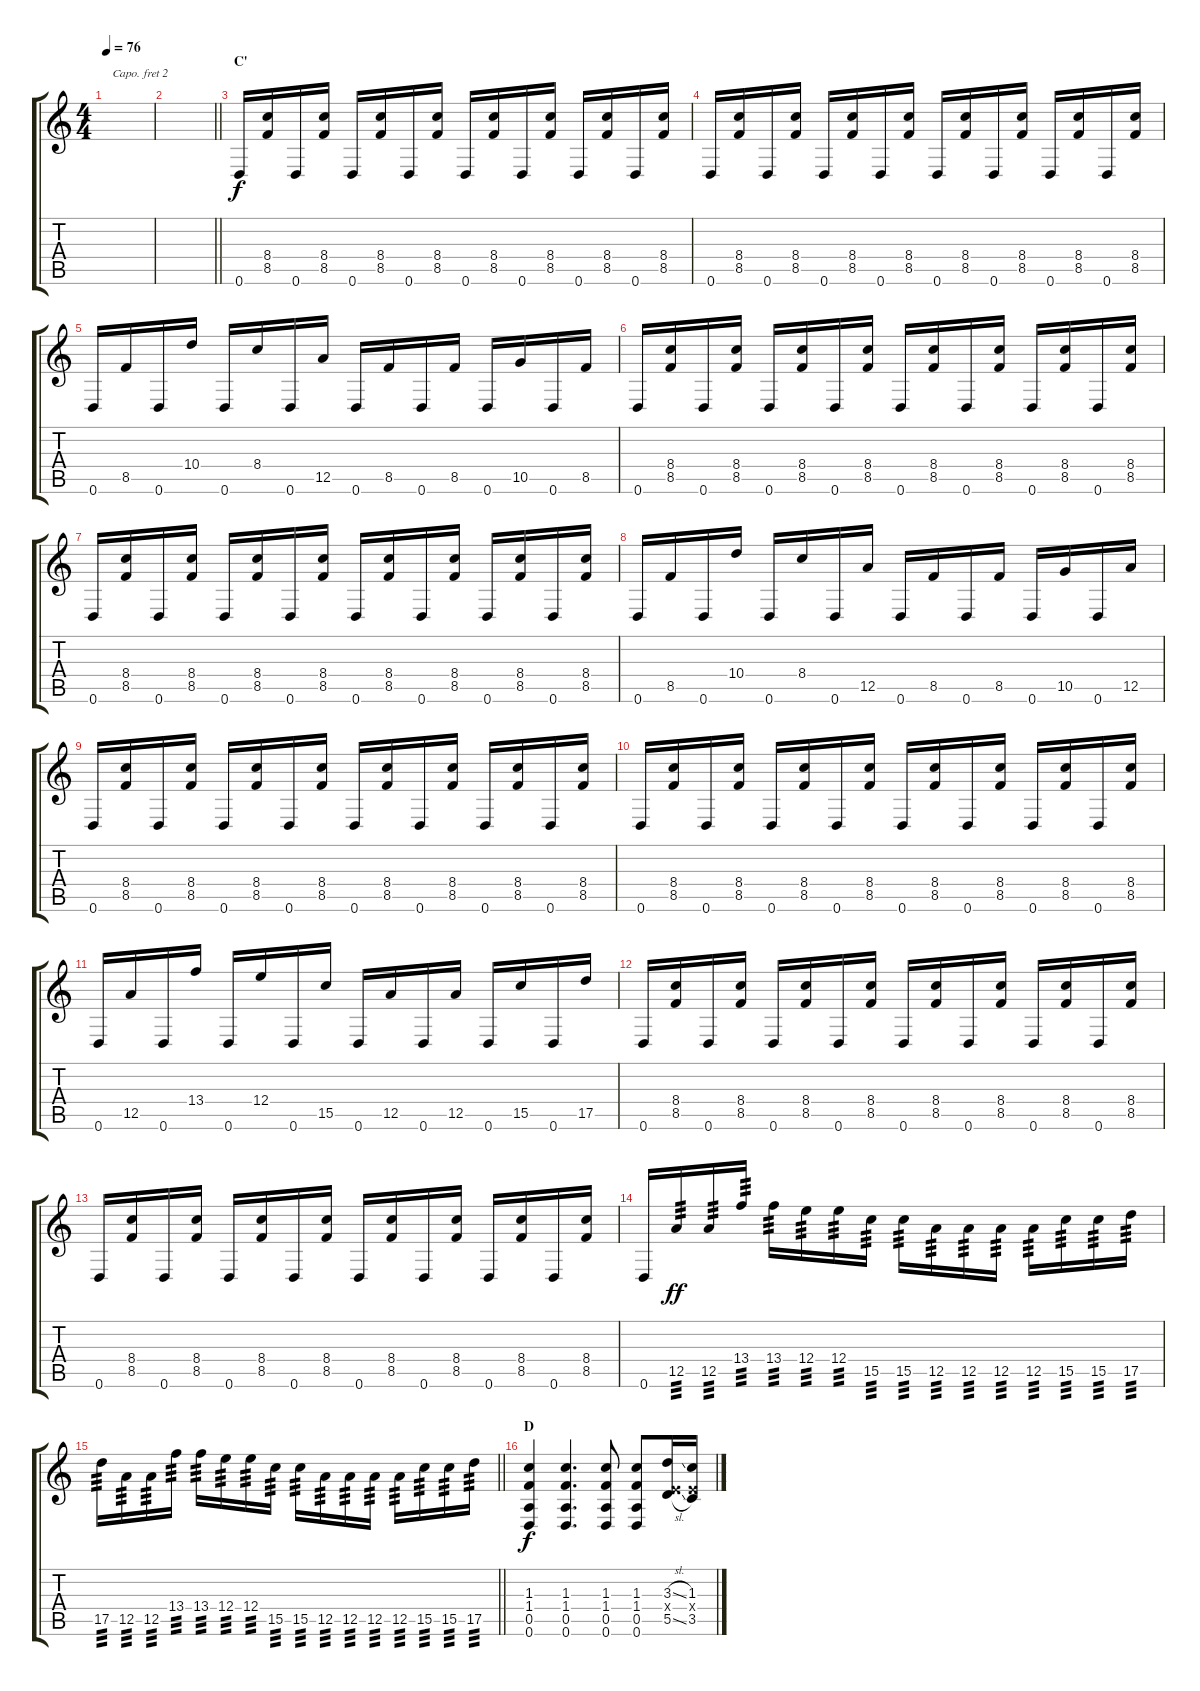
\track "" {instrument distortionguitar}
\staff {score tabs}
\capo 2
\tuning (G4 E4 A3 D3 G2 C2) {hide}
\ts (4 4)
\tempo 76
\clef g2
\ks c
|
\barLineRight lightlight
|
\section ("" "C'")
0.6.16 (8.4 8.5).16 0.6.16 (8.4 8.5).16 0.6.16 (8.4 8.5).16 0.6.16 (8.4 8.5).16 0.6.16 (8.4 8.5).16 0.6.16 (8.4 8.5).16 0.6.16 (8.4 8.5).16 0.6.16 (8.4 8.5).16 |
0.6.16 (8.4 8.5).16 0.6.16 (8.4 8.5).16 0.6.16 (8.4 8.5).16 0.6.16 (8.4 8.5).16 0.6.16 (8.4 8.5).16 0.6.16 (8.4 8.5).16 0.6.16 (8.4 8.5).16 0.6.16 (8.4 8.5).16 |
0.6.16 8.5.16 0.6.16 10.4.16 0.6.16 8.4.16 0.6.16 12.5.16 0.6.16 8.5.16 0.6.16 8.5.16 0.6.16 10.5.16 0.6.16 8.5.16 |
0.6.16 (8.4 8.5).16 0.6.16 (8.4 8.5).16 0.6.16 (8.4 8.5).16 0.6.16 (8.4 8.5).16 0.6.16 (8.4 8.5).16 0.6.16 (8.4 8.5).16 0.6.16 (8.4 8.5).16 0.6.16 (8.4 8.5).16 |
0.6.16 (8.4 8.5).16 0.6.16 (8.4 8.5).16 0.6.16 (8.4 8.5).16 0.6.16 (8.4 8.5).16 0.6.16 (8.4 8.5).16 0.6.16 (8.4 8.5).16 0.6.16 (8.4 8.5).16 0.6.16 (8.4 8.5).16 |
0.6.16 8.5.16 0.6.16 10.4.16 0.6.16 8.4.16 0.6.16 12.5.16 0.6.16 8.5.16 0.6.16 8.5.16 0.6.16 10.5.16 0.6.16 12.5.16 |
0.6.16 (8.4 8.5).16 0.6.16 (8.4 8.5).16 0.6.16 (8.4 8.5).16 0.6.16 (8.4 8.5).16 0.6.16 (8.4 8.5).16 0.6.16 (8.4 8.5).16 0.6.16 (8.4 8.5).16 0.6.16 (8.4 8.5).16 |
0.6.16 (8.4 8.5).16 0.6.16 (8.4 8.5).16 0.6.16 (8.4 8.5).16 0.6.16 (8.4 8.5).16 0.6.16 (8.4 8.5).16 0.6.16 (8.4 8.5).16 0.6.16 (8.4 8.5).16 0.6.16 (8.4 8.5).16 |
0.6.16 12.5.16 0.6.16 13.4.16 0.6.16 12.4.16 0.6.16 15.5.16 0.6.16 12.5.16 0.6.16 12.5.16 0.6.16 15.5.16 0.6.16 17.5.16 |
0.6.16 (8.4 8.5).16 0.6.16 (8.4 8.5).16 0.6.16 (8.4 8.5).16 0.6.16 (8.4 8.5).16 0.6.16 (8.4 8.5).16 0.6.16 (8.4 8.5).16 0.6.16 (8.4 8.5).16 0.6.16 (8.4 8.5).16 |
0.6.16 (8.4 8.5).16 0.6.16 (8.4 8.5).16 0.6.16 (8.4 8.5).16 0.6.16 (8.4 8.5).16 0.6.16 (8.4 8.5).16 0.6.16 (8.4 8.5).16 0.6.16 (8.4 8.5).16 0.6.16 (8.4 8.5).16 |
0.6.16 12.5.16{tp 3 dy ff} 12.5.16{tp 3} 13.4.16{tp 3} 13.4.16{tp 3} 12.4.16{tp 3} 12.4.16{tp 3} 15.5.16{tp 3} 15.5.16{tp 3} 12.5.16{tp 3} 12.5.16{tp 3} 12.5.16{tp 3} 12.5.16{tp 3} 15.5.16{tp 3} 15.5.16{tp 3} 17.5.16{tp 3} |
\barLineRight lightlight
17.5.16{tp 3} 12.5.16{tp 3} 12.5.16{tp 3} 13.4.16{tp 3} 13.4.16{tp 3} 12.4.16{tp 3} 12.4.16{tp 3} 15.5.16{tp 3} 15.5.16{tp 3} 12.5.16{tp 3} 12.5.16{tp 3} 12.5.16{tp 3} 12.5.16{tp 3} 15.5.16{tp 3} 15.5.16{tp 3} 17.5.16{tp 3} |
\section ("" "D")
(1.3 1.4 0.5 0.6).4{dy f} (1.3 1.4 0.5 0.6).4{d} (1.3 1.4 0.5 0.6).8 (1.3 1.4 0.5 0.6).8 (3.3{sl} 0.4{x} 5.5{sl}).16 (1.3{sl} 0.4{x} 3.5{sl}).16
